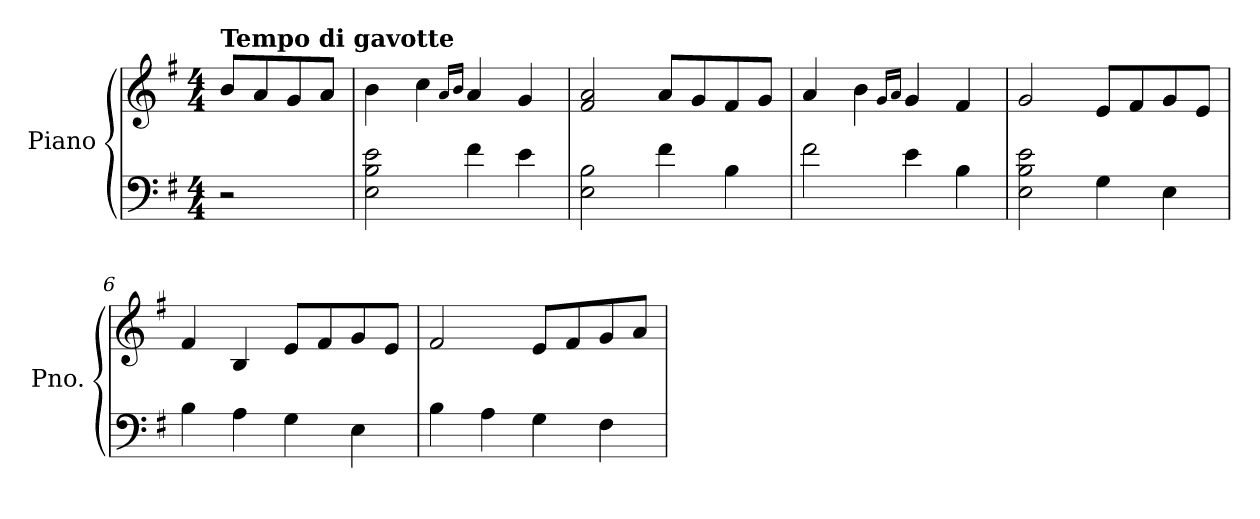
**kern	**kern
*part1	*part1
*staff2	*staff1
*I"Piano	*
*I'Pno.	*
*clefF4	*clefG2
*k[f#]	*k[f#]
*M4/4	*M4/4
=1	=1
!	!LO:TX:a:B:t=Tempo di gavotte
2r	8b/L
.	8a/
.	8g/
.	8a/J
=2	=2
2E\ 2B\ 2e\	4b\
.	4cc\
.	16qa/LL
.	16qb/JJ
4f#\	4a/
4e\	4g/
=3	=3
2E\ 2B\	2f#/ 2a/
4f#\	8a/L
.	8g/
4B\	8f#/
.	8g/J
!!LO:LB:g=z
=4	=4
2f#\	4a/
.	4b\
.	16qg/LL
.	16qa/JJ
4e\	4g/
4B\	4f#/
=5	=5
2E\ 2B\ 2e\	2g/
4G\	8e/L
.	8f#/
4E\	8g/
.	8e/J
=6	=6
4B\	4f#/
4A\	4B/
4G\	8e/L
.	8f#/
4E\	8g/
.	8e/J
=7	=7
4B\	2f#/
4A\	.
4G\	8e/L
.	8f#/
4F#\	8g/
.	8a/J
=	=
*-	*-
